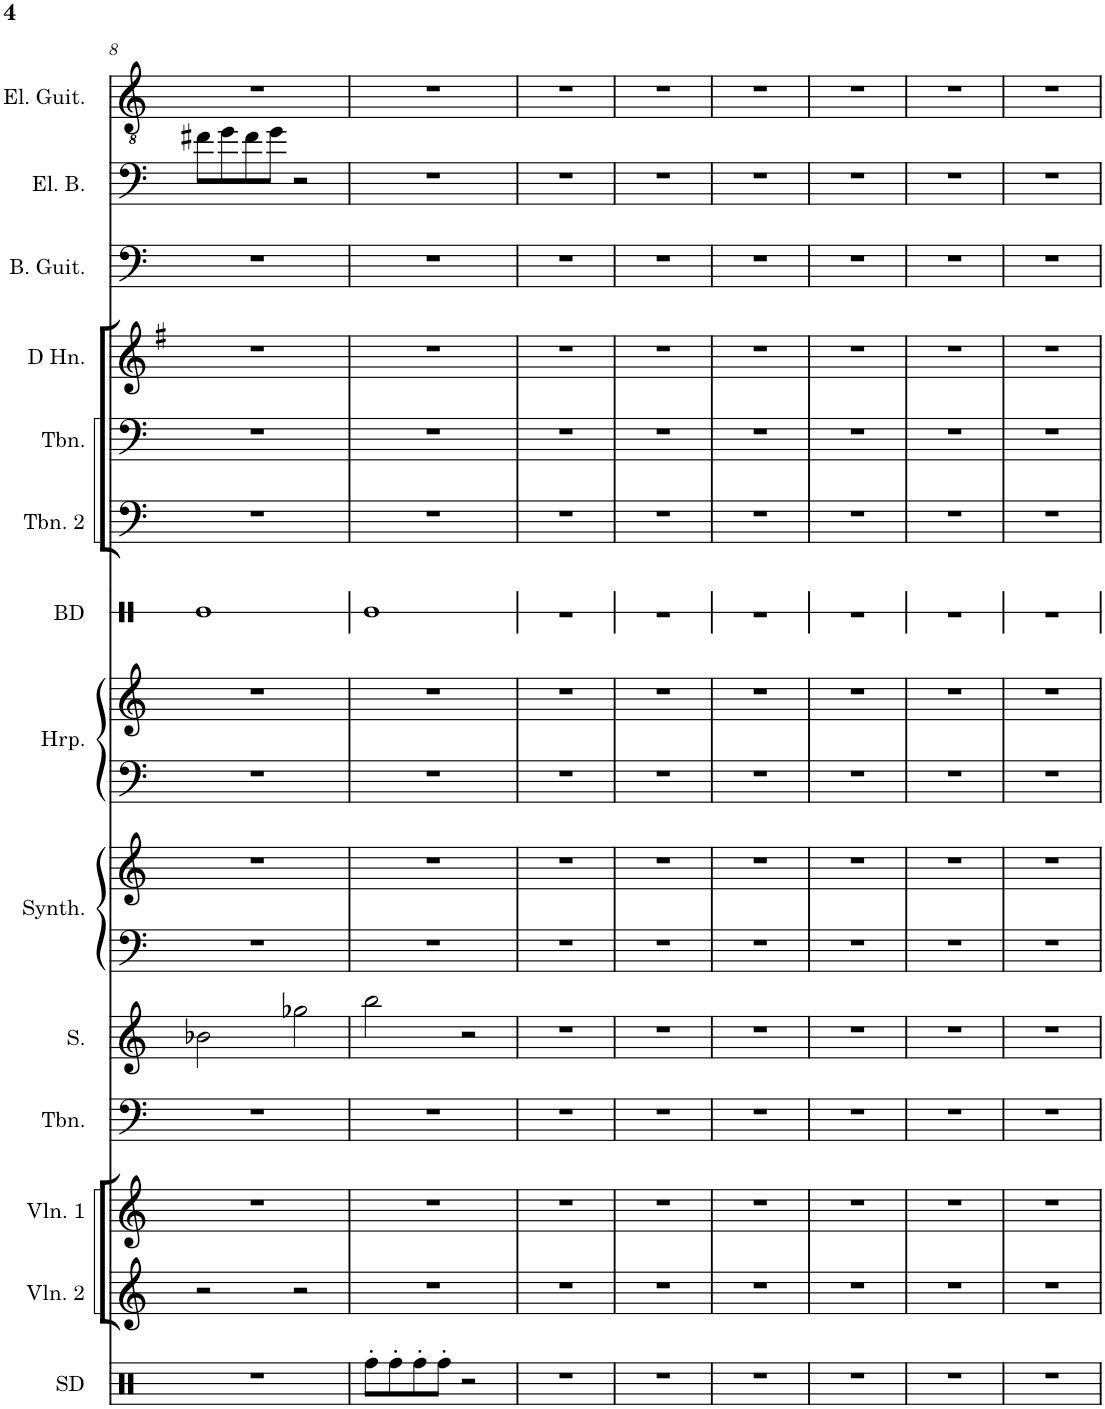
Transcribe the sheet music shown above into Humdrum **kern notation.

**kern	**kern	**kern	**kern	**kern	**kern	**kern	**kern	**kern	**kern	**kern	**kern	**kern	**kern	**kern	**kern
*part14	*part13	*part12	*part11	*part10	*part9	*part9	*part8	*part8	*part7	*part6	*part5	*part4	*part3	*part2	*part1
*staff16	*staff15	*staff14	*staff13	*staff12	*staff11	*staff10	*staff9	*staff8	*staff7	*staff6	*staff5	*staff4	*staff3	*staff2	*staff1
*I"Snare Drum	*I"Violin 2	*I"Violin 1	*I"Trombone	*I"Soprano	*I"Echoes Synthesizer	*	*I"Harp	*	*I"Bass Drum	*I"Trombone 2	*I"Trombone	*I"Horn	*I"Bass Guitar	*I"5-str. Electric Bass	*I"Electric Guitar
*I'SD	*I'Vln. 2	*I'Vln. 1	*I'Tbn.	*I'S.	*I'Synth.	*	*I'Hrp.	*	*I'BD	*I'Tbn. 2	*I'Tbn.	*	*I'B. Guit.	*I'El. B.	*I'El. Guit.
!!LO:PB:g=z
*clefX	*clefG2	*clefG2	*clefF4	*clefG2	*clefF4	*clefG2	*clefF4	*clefG2	*clefX	*clefF4	*clefF4	*clefG2	*clefF4	*clefF4	*clefGv2
*	*	*	*	*	*	*	*	*	*	*	*	*Trd4c7	*Trd7c12	*Trd7c12	*
*k[]	*k[]	*k[]	*k[]	*k[]	*k[]	*k[]	*k[]	*k[]	*k[]	*k[]	*k[]	*k[f#]	*k[]	*k[]	*k[]
*M4/4	*M4/4	*M4/4	*M4/4	*M4/4	*M4/4	*M4/4	*M4/4	*M4/4	*M4/4	*M4/4	*M4/4	*M4/4	*M4/4	*M4/4	*M4/4
=8	=8	=8	=8	=8	=8	=8	=8	=8	=8	=8	=8	=8	=8	=8	=8
1r	2r	1r	1r	2b-X\	1r	1r	1r	1r	1Re	1r	1r	1r	1r	8f#X\L	1r
.	.	.	.	.	.	.	.	.	.	.	.	.	.	8g\	.
.	.	.	.	.	.	.	.	.	.	.	.	.	.	8f#\	.
.	.	.	.	.	.	.	.	.	.	.	.	.	.	8g\J	.
.	2r	.	.	2gg-X\	.	.	.	.	.	.	.	.	.	2r	.
=9	=9	=9	=9	=9	=9	=9	=9	=9	=9	=9	=9	=9	=9	=9	=9
8Rff'\L	1r	1r	1r	2bb\	1r	1r	1r	1r	1Re	1r	1r	1r	1r	1r	1r
8Rff'\	.	.	.	.	.	.	.	.	.	.	.	.	.	.	.
8Rff'\	.	.	.	.	.	.	.	.	.	.	.	.	.	.	.
8Rff'\J	.	.	.	.	.	.	.	.	.	.	.	.	.	.	.
2r	.	.	.	2r	.	.	.	.	.	.	.	.	.	.	.
=10	=10	=10	=10	=10	=10	=10	=10	=10	=10	=10	=10	=10	=10	=10	=10
1r	1r	1r	1r	1r	1r	1r	1r	1r	1r	1r	1r	1r	1r	1r	1r
=11	=11	=11	=11	=11	=11	=11	=11	=11	=11	=11	=11	=11	=11	=11	=11
1r	1r	1r	1r	1r	1r	1r	1r	1r	1r	1r	1r	1r	1r	1r	1r
=12	=12	=12	=12	=12	=12	=12	=12	=12	=12	=12	=12	=12	=12	=12	=12
1r	1r	1r	1r	1r	1r	1r	1r	1r	1r	1r	1r	1r	1r	1r	1r
=13	=13	=13	=13	=13	=13	=13	=13	=13	=13	=13	=13	=13	=13	=13	=13
1r	1r	1r	1r	1r	1r	1r	1r	1r	1r	1r	1r	1r	1r	1r	1r
=14	=14	=14	=14	=14	=14	=14	=14	=14	=14	=14	=14	=14	=14	=14	=14
1r	1r	1r	1r	1r	1r	1r	1r	1r	1r	1r	1r	1r	1r	1r	1r
=15	=15	=15	=15	=15	=15	=15	=15	=15	=15	=15	=15	=15	=15	=15	=15
1r	1r	1r	1r	1r	1r	1r	1r	1r	1r	1r	1r	1r	1r	1r	1r
=	=	=	=	=	=	=	=	=	=	=	=	=	=	=	=
*-	*-	*-	*-	*-	*-	*-	*-	*-	*-	*-	*-	*-	*-	*-	*-
